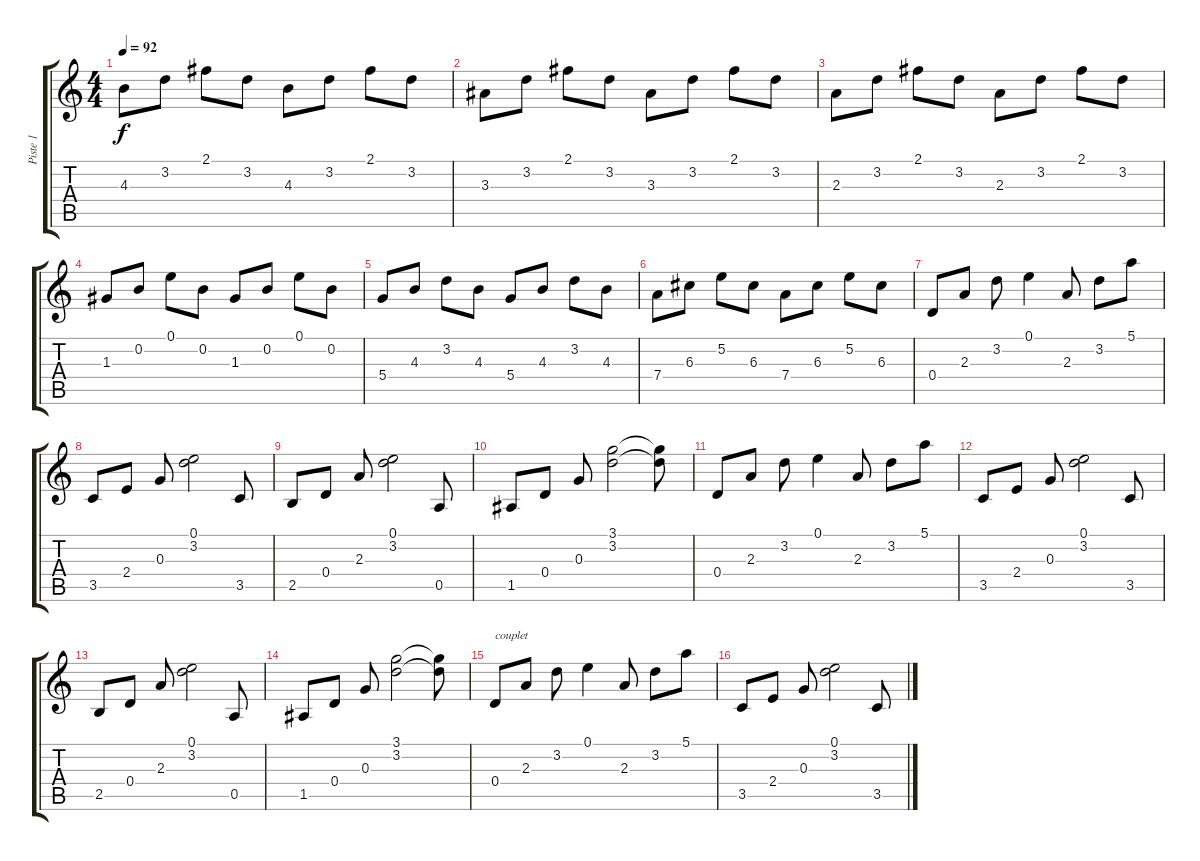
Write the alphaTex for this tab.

\track ("Piste 1" "Piste 1") {instrument electricguitarclean}
\staff {score tabs}
\tuning (E4 B3 G3 D3 A2 E2) {hide}
\ts (4 4)
\tempo 92
\clef g2
\ks c
4.3.8{dy f instrument electricguitarclean} 3.2.8 2.1.8 3.2.8 4.3.8 3.2.8 2.1.8 3.2.8 |
3.3.8 3.2.8 2.1.8 3.2.8 3.3.8 3.2.8 2.1.8 3.2.8 |
2.3.8 3.2.8 2.1.8 3.2.8 2.3.8 3.2.8 2.1.8 3.2.8 |
1.3.8 0.2.8 0.1.8 0.2.8 1.3.8 0.2.8 0.1.8 0.2.8 |
5.4.8 4.3.8 3.2.8 4.3.8 5.4.8 4.3.8 3.2.8 4.3.8 |
7.4.8 6.3.8 5.2.8 6.3.8 7.4.8 6.3.8 5.2.8 6.3.8 |
0.4.8 2.3.8 3.2.8 0.1.4 2.3.8 3.2.8 5.1.8 |
3.5.8 2.4.8 0.3.8 (0.1 3.2).2 3.5.8 |
2.5.8 0.4.8 2.3.8 (0.1 3.2).2 0.5.8 |
1.5.8 0.4.8 0.3.8 (3.1 3.2).2 (3.1{t} 3.2{t}).8 |
0.4.8 2.3.8 3.2.8 0.1.4 2.3.8 3.2.8 5.1.8 |
3.5.8 2.4.8 0.3.8 (0.1 3.2).2 3.5.8 |
2.5.8 0.4.8 2.3.8 (0.1 3.2).2 0.5.8 |
1.5.8 0.4.8 0.3.8 (3.1 3.2).2 (3.1{t} 3.2{t}).8 |
0.4.8{txt "couplet"} 2.3.8 3.2.8 0.1.4 2.3.8 3.2.8 5.1.8 |
3.5.8 2.4.8 0.3.8 (0.1 3.2).2 3.5.8
